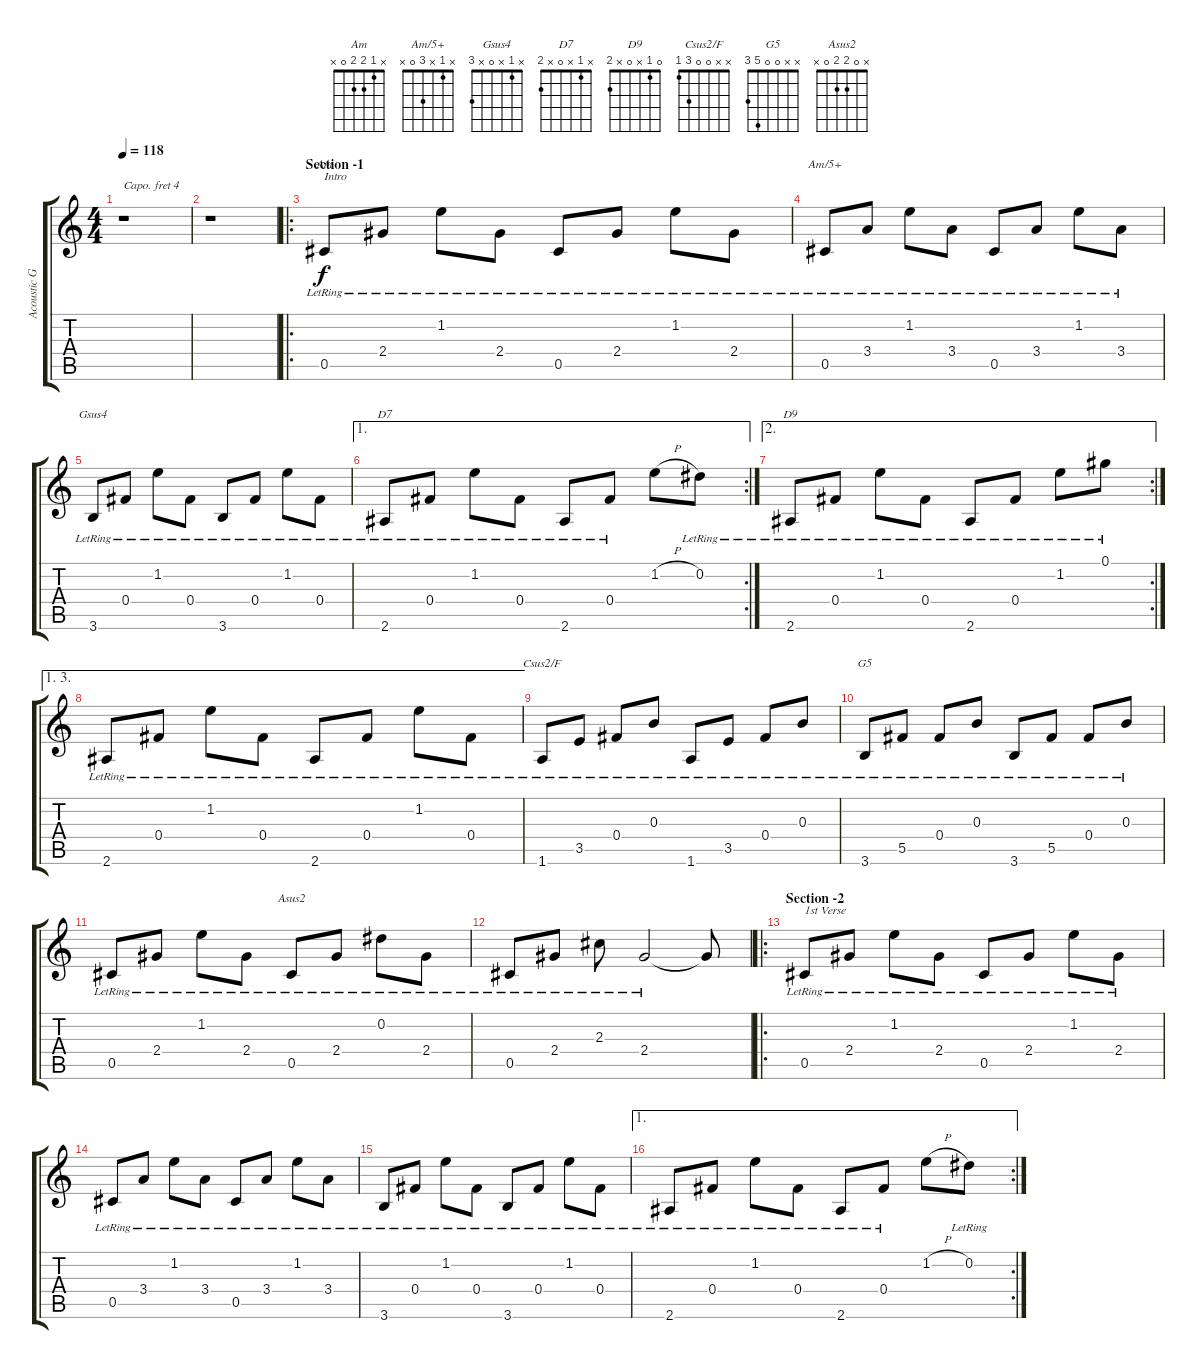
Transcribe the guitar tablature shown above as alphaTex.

\track ("Acoustic Guitar" "Acoustic G") {instrument acousticguitarsteel}
\staff {score tabs}
\capo 4
\tuning (E4 B3 G3 D3 A2 E2) {hide}
\chord ("Am" x 1 2 2 0 x)
\chord ("Am/5+" x 1 x 3 0 x)
\chord ("Gsus4" x 1 x 0 x 3)
\chord ("D7" x 1 x 0 x 2)
\chord ("D9" 0 1 x 0 x 2)
\chord ("Csus2/F" x x 0 0 3 1)
\chord ("G5" x x 0 0 5 3)
\chord ("Asus2" x 0 2 2 0 x)
\ts (4 4)
\tempo 118
\clef g2
\ks c
r.1{dy f instrument acousticguitarsteel} |
r.1 |
\ro
\section ("" "Section -1")
0.5{lr}.8{ch "Am" txt "Intro"} 2.4{lr}.8 1.2{lr}.8 2.4{lr}.8 0.5{lr}.8 2.4{lr}.8 1.2{lr}.8 2.4{lr}.8 |
0.5{lr}.8{ch "Am/5+"} 3.4{lr}.8 1.2{lr}.8 3.4{lr}.8 0.5{lr}.8 3.4{lr}.8 1.2{lr}.8 3.4{lr}.8 |
3.6{lr}.8{ch "Gsus4"} 0.4{lr}.8 1.2{lr}.8 0.4{lr}.8 3.6{lr}.8 0.4{lr}.8 1.2{lr}.8 0.4{lr}.8 |
\ae 1
\rc 2
2.6{lr}.8{ch "D7"} 0.4{lr}.8 1.2{lr}.8 0.4{lr}.8 2.6{lr}.8 0.4{lr}.8 1.2{h}.8 0.2{lr}.8 |
\ae 2
\rc 2
2.6{lr}.8{ch "D9"} 0.4{lr}.8 1.2{lr}.8 0.4{lr}.8 2.6{lr}.8 0.4{lr}.8 1.2{lr}.8 0.1{lr}.8 |
\ae (1 3)
2.6{lr}.8 0.4{lr}.8 1.2{lr}.8 0.4{lr}.8 2.6{lr}.8 0.4{lr}.8 1.2{lr}.8 0.4{lr}.8 |
1.6{lr}.8{ch "Csus2/F"} 3.5{lr}.8 0.4{lr}.8 0.3{lr}.8 1.6{lr}.8 3.5{lr}.8 0.4{lr}.8 0.3{lr}.8 |
3.6{lr}.8{ch "G5"} 5.5{lr}.8 0.4{lr}.8 0.3{lr}.8 3.6{lr}.8 5.5{lr}.8 0.4{lr}.8 0.3{lr}.8 |
0.5{lr}.8 2.4{lr}.8 1.2{lr}.8 2.4{lr}.8 0.5{lr}.8{ch "Asus2"} 2.4{lr}.8 0.2{lr}.8 2.4{lr}.8 |
0.5{lr}.8 2.4{lr}.8 2.3{lr}.8 2.4{lr}.2 2.4{t}.8 |
\ro
\section ("" "Section -2")
0.5{lr}.8{txt "1st Verse"} 2.4{lr}.8 1.2{lr}.8 2.4{lr}.8 0.5{lr}.8 2.4{lr}.8 1.2{lr}.8 2.4{lr}.8 |
0.5{lr}.8 3.4{lr}.8 1.2{lr}.8 3.4{lr}.8 0.5{lr}.8 3.4{lr}.8 1.2{lr}.8 3.4{lr}.8 |
3.6{lr}.8 0.4{lr}.8 1.2{lr}.8 0.4{lr}.8 3.6{lr}.8 0.4{lr}.8 1.2{lr}.8 0.4{lr}.8 |
\ae 1
\rc 2
2.6{lr}.8 0.4{lr}.8 1.2{lr}.8 0.4{lr}.8 2.6{lr}.8 0.4{lr}.8 1.2{h}.8 0.2{lr}.8
